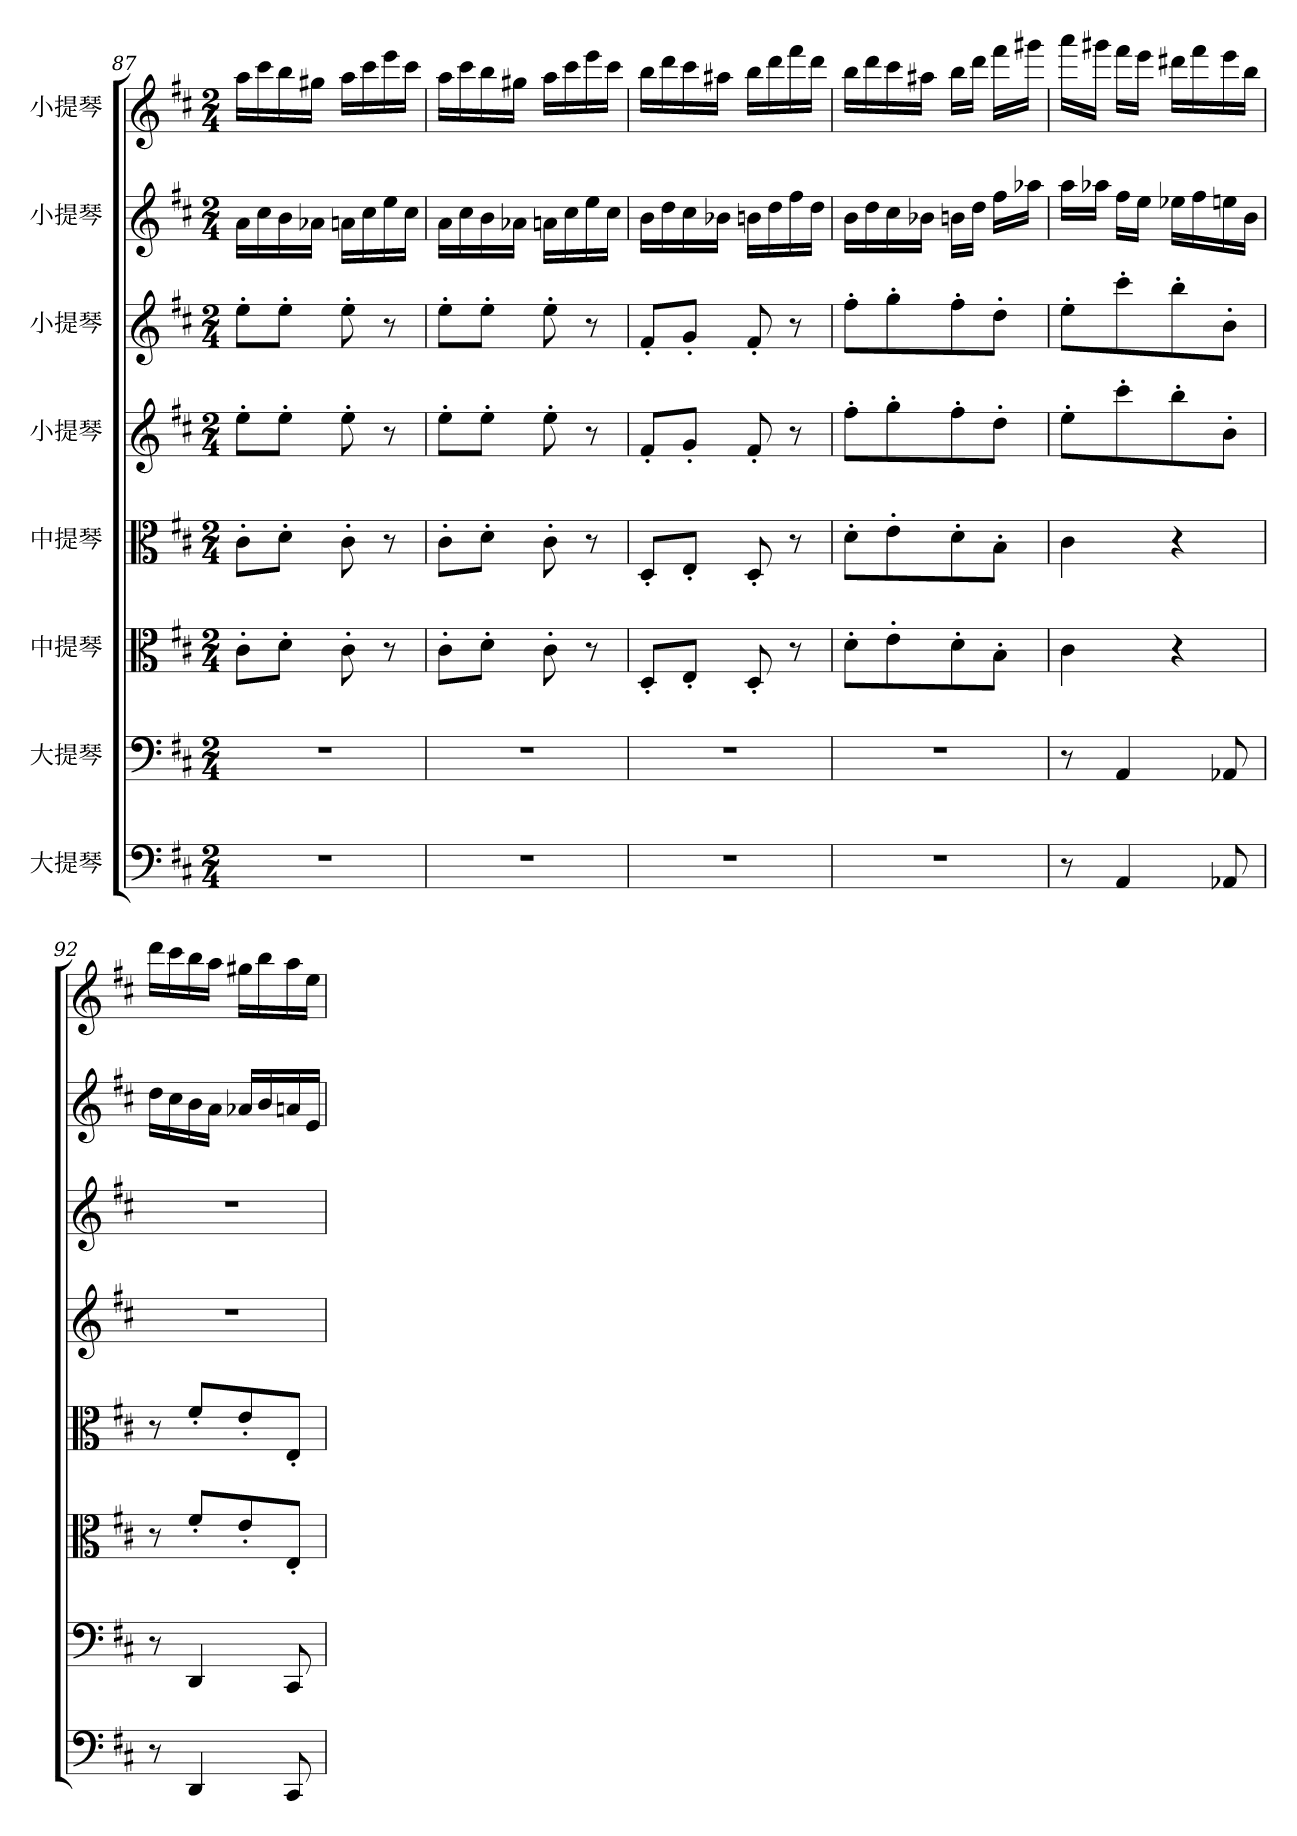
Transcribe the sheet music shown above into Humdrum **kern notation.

**kern	**kern	**kern	**kern	**kern	**kern	**kern	**kern
*part8	*part7	*part6	*part5	*part4	*part3	*part2	*part1
*staff8	*staff7	*staff6	*staff5	*staff4	*staff3	*staff2	*staff1
*I"大提琴	*I"大提琴	*I"中提琴	*I"中提琴	*I"小提琴	*I"小提琴	*I"小提琴	*I"小提琴
*clefF4	*clefF4	*clefC3	*clefC3	*clefG2	*clefG2	*clefG2	*clefG2
*k[f#c#]	*k[f#c#]	*k[f#c#]	*k[f#c#]	*k[f#c#]	*k[f#c#]	*k[f#c#]	*k[f#c#]
*M2/4	*M2/4	*M2/4	*M2/4	*M2/4	*M2/4	*M2/4	*M2/4
=87	=87	=87	=87	=87	=87	=87	=87
2r	2r	8c#'\L	8c#'\L	8ee'\L	8ee'\L	16a\LL	16aa\LL
.	.	.	.	.	.	16cc#\	16ccc#\
.	.	8d'\J	8d'\J	8ee'\J	8ee'\J	16b\	16bb\
.	.	.	.	.	.	16a-X\JJ	16gg#X\JJ
.	.	8c#'\	8c#'\	8ee'\	8ee'\	16an\LL	16aa\LL
.	.	.	.	.	.	16cc#\	16ccc#\
.	.	8r	8r	8r	8r	16ee\	16eee\
.	.	.	.	.	.	16cc#\JJ	16ccc#\JJ
=88	=88	=88	=88	=88	=88	=88	=88
2r	2r	8c#'\L	8c#'\L	8ee'\L	8ee'\L	16a\LL	16aa\LL
.	.	.	.	.	.	16cc#\	16ccc#\
.	.	8d'\J	8d'\J	8ee'\J	8ee'\J	16b\	16bb\
.	.	.	.	.	.	16a-X\JJ	16gg#X\JJ
.	.	8c#'\	8c#'\	8ee'\	8ee'\	16an\LL	16aa\LL
.	.	.	.	.	.	16cc#\	16ccc#\
.	.	8r	8r	8r	8r	16ee\	16eee\
.	.	.	.	.	.	16cc#\JJ	16ccc#\JJ
=89	=89	=89	=89	=89	=89	=89	=89
2r	2r	8D'/L	8D'/L	8f#'/L	8f#'/L	16b\LL	16bb\LL
.	.	.	.	.	.	16dd\	16ddd\
.	.	8E'/J	8E'/J	8g'/J	8g'/J	16cc#\	16ccc#\
.	.	.	.	.	.	16b-X\JJ	16aa#X\JJ
.	.	8D'/	8D'/	8f#'/	8f#'/	16bn\LL	16bb\LL
.	.	.	.	.	.	16dd\	16ddd\
.	.	8r	8r	8r	8r	16ff#\	16fff#\
.	.	.	.	.	.	16dd\JJ	16ddd\JJ
!!LO:PB:g=z
=90	=90	=90	=90	=90	=90	=90	=90
2r	2r	8d'\L	8d'\L	8ff#'\L	8ff#'\L	16b\LL	16bb\LL
.	.	.	.	.	.	16dd\	16ddd\
.	.	8e'\	8e'\	8gg'\	8gg'\	16cc#\	16ccc#\
.	.	.	.	.	.	16b-X\JJ	16aa#X\JJ
.	.	8d'\	8d'\	8ff#'\	8ff#'\	16bn\LL	16bb\LL
.	.	.	.	.	.	16dd\JJ	16ddd\JJ
.	.	8B'\J	8B'\J	8dd'\J	8dd'\J	16ff#\LL	16fff#\LL
.	.	.	.	.	.	16aa-X\JJ	16ggg#X\JJ
=91	=91	=91	=91	=91	=91	=91	=91
8r	8r	4c#\	4c#\	8ee'\L	8ee'\L	16aa\LL	16aaa\LL
.	.	.	.	.	.	16aa-X\JJ	16ggg#X\JJ
4AA/	4AA/	.	.	8ccc#'\	8ccc#'\	16ff#\LL	16fff#\LL
.	.	.	.	.	.	16ee\JJ	16eee\JJ
.	.	4r	4r	8bb'\	8bb'\	16ee-X\LL	16ddd#X\LL
.	.	.	.	.	.	16ff#\	16fff#\
8AA-X/	8AA-X/	.	.	8b'\J	8b'\J	16een\	16eee\
.	.	.	.	.	.	16b\JJ	16bb\JJ
=92	=92	=92	=92	=92	=92	=92	=92
8r	8r	8r	8r	2r	2r	16dd\LL	16ddd\LL
.	.	.	.	.	.	16cc#\	16ccc#\
4DD/	4DD/	8f#'/L	8f#'/L	.	.	16b\	16bb\
.	.	.	.	.	.	16a\JJ	16aa\JJ
.	.	8e'/	8e'/	.	.	16a-X/LL	16gg#X\LL
.	.	.	.	.	.	16b/	16bb\
8CC#/	8CC#/	8E'/J	8E'/J	.	.	16an/	16aa\
.	.	.	.	.	.	16e/JJ	16ee\JJ
=	=	=	=	=	=	=	=
*-	*-	*-	*-	*-	*-	*-	*-
